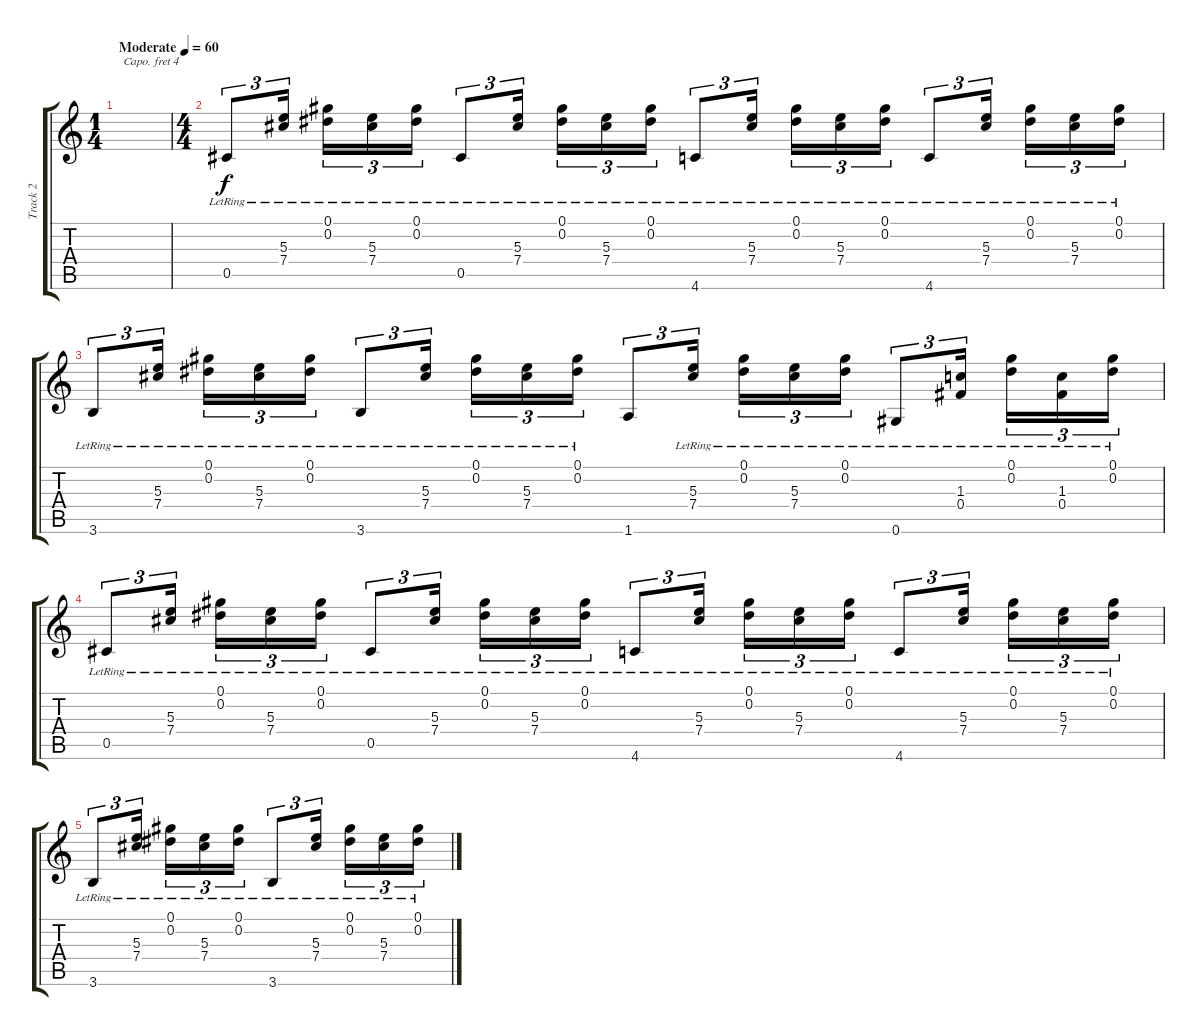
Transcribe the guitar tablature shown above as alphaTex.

\track ("Track 2" "Track 2") {instrument acousticguitarsteel}
\staff {score tabs}
\capo 4
\tuning (E4 B3 G3 D3 A2 E2) {hide}
\ts (1 4)
\tempo (60 "Moderate")
\clef g2
\ks c
|
\ts (4 4)
0.5{lr}.8{tu (3 2)} (5.3{lr} 7.4{lr}).16{tu (3 2) beam splitsecondary} (0.1{lr} 0.2{lr}).16{tu (3 2)} (5.3{lr} 7.4{lr}).16{tu (3 2)} (0.1{lr} 0.2{lr}).16{tu (3 2)} 0.5{lr}.8{tu (3 2)} (5.3{lr} 7.4{lr}).16{tu (3 2) beam splitsecondary} (0.1{lr} 0.2{lr}).16{tu (3 2)} (5.3{lr} 7.4{lr}).16{tu (3 2)} (0.1{lr} 0.2{lr}).16{tu (3 2)} 4.6{lr}.8{tu (3 2)} (5.3{lr} 7.4{lr}).16{tu (3 2) beam splitsecondary} (0.1{lr} 0.2{lr}).16{tu (3 2)} (5.3{lr} 7.4{lr}).16{tu (3 2)} (0.1{lr} 0.2{lr}).16{tu (3 2)} 4.6{lr}.8{tu (3 2)} (5.3{lr} 7.4{lr}).16{tu (3 2) beam splitsecondary} (0.1{lr} 0.2{lr}).16{tu (3 2)} (5.3{lr} 7.4{lr}).16{tu (3 2)} (0.1{lr} 0.2{lr}).16{tu (3 2)} |
3.6{lr}.8{tu (3 2)} (5.3{lr} 7.4{lr}).16{tu (3 2) beam splitsecondary} (0.1{lr} 0.2{lr}).16{tu (3 2)} (5.3{lr} 7.4{lr}).16{tu (3 2)} (0.1{lr} 0.2{lr}).16{tu (3 2)} 3.6{lr}.8{tu (3 2)} (5.3{lr} 7.4{lr}).16{tu (3 2) beam splitsecondary} (0.1{lr} 0.2{lr}).16{tu (3 2)} (5.3{lr} 7.4{lr}).16{tu (3 2)} (0.1{lr} 0.2{lr}).16{tu (3 2)} 1.6.8{tu (3 2)} (5.3{lr} 7.4{lr}).16{tu (3 2) beam splitsecondary} (0.1{lr} 0.2{lr}).16{tu (3 2)} (5.3{lr} 7.4{lr}).16{tu (3 2)} (0.1{lr} 0.2{lr}).16{tu (3 2)} 0.6{lr}.8{tu (3 2)} (1.3{lr} 0.4{lr}).16{tu (3 2) beam splitsecondary} (0.1{lr} 0.2{lr}).16{tu (3 2)} (1.3{lr} 0.4{lr}).16{tu (3 2)} (0.1{lr} 0.2{lr}).16{tu (3 2)} |
0.5{lr}.8{tu (3 2)} (5.3{lr} 7.4{lr}).16{tu (3 2) beam splitsecondary} (0.1{lr} 0.2{lr}).16{tu (3 2)} (5.3{lr} 7.4{lr}).16{tu (3 2)} (0.1{lr} 0.2{lr}).16{tu (3 2)} 0.5{lr}.8{tu (3 2)} (5.3{lr} 7.4{lr}).16{tu (3 2) beam splitsecondary} (0.1{lr} 0.2{lr}).16{tu (3 2)} (5.3{lr} 7.4{lr}).16{tu (3 2)} (0.1{lr} 0.2{lr}).16{tu (3 2)} 4.6{lr}.8{tu (3 2)} (5.3{lr} 7.4{lr}).16{tu (3 2) beam splitsecondary} (0.1{lr} 0.2{lr}).16{tu (3 2)} (5.3{lr} 7.4{lr}).16{tu (3 2)} (0.1{lr} 0.2{lr}).16{tu (3 2)} 4.6{lr}.8{tu (3 2)} (5.3{lr} 7.4{lr}).16{tu (3 2) beam splitsecondary} (0.1{lr} 0.2{lr}).16{tu (3 2)} (5.3{lr} 7.4{lr}).16{tu (3 2)} (0.1{lr} 0.2{lr}).16{tu (3 2)} |
3.6{lr}.8{tu (3 2)} (5.3{lr} 7.4{lr}).16{tu (3 2) beam splitsecondary} (0.1{lr} 0.2{lr}).16{tu (3 2)} (5.3{lr} 7.4{lr}).16{tu (3 2)} (0.1{lr} 0.2{lr}).16{tu (3 2)} 3.6{lr}.8{tu (3 2)} (5.3{lr} 7.4{lr}).16{tu (3 2) beam splitsecondary} (0.1{lr} 0.2{lr}).16{tu (3 2)} (5.3{lr} 7.4{lr}).16{tu (3 2)} (0.1{lr} 0.2{lr}).16{tu (3 2)}
